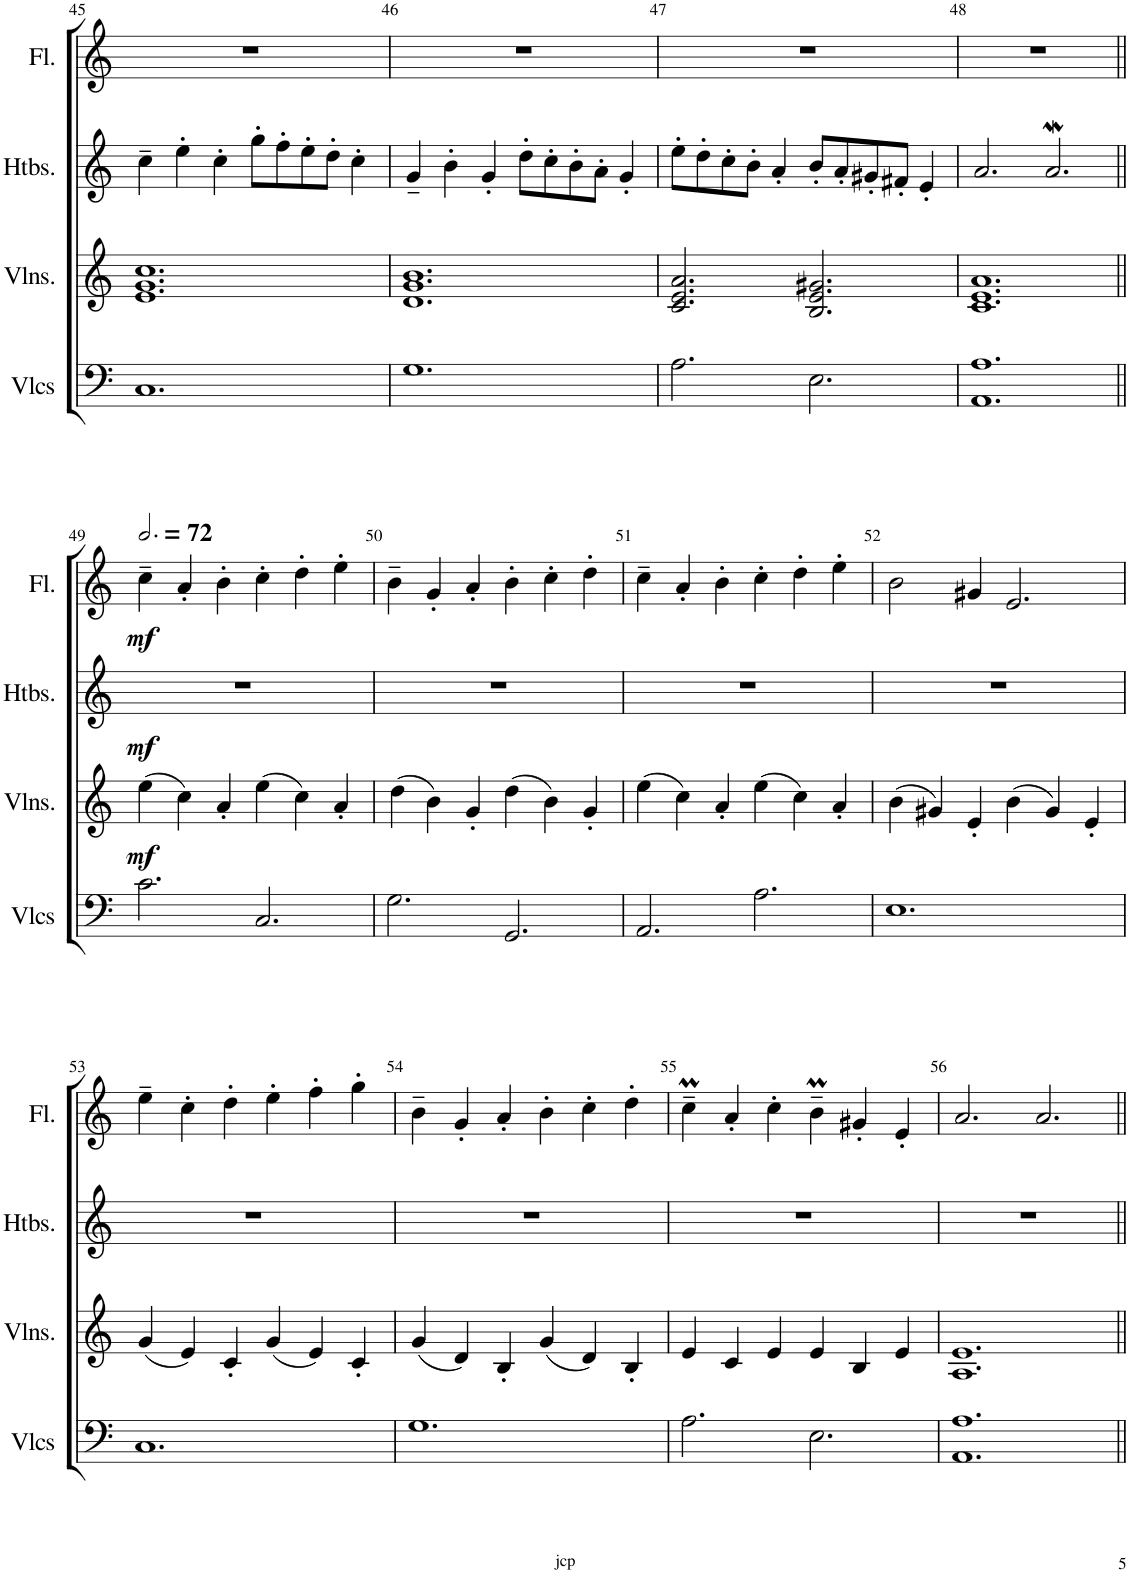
**kern	**kern	**dynam	**kern	**dynam	**kern	**dynam
*part4	*part3	*part3	*part2	*part2	*part1	*part1
*staff4	*staff3	*staff3	*staff2	*staff2	*staff1	*staff1
*I"Violoncelles	*I"Violons	*	*I"Hautbois	*	*I"Flûte	*
*I'Vlcs	*I'Vlns.	*	*I'Htbs.	*	*I'Fl.	*
!!LO:PB:g=z
*clefF4	*clefG2	*	*clefG2	*	*clefG2	*
*k[]	*k[]	*	*k[]	*	*k[]	*
*M6/4	*M6/4	*	*M6/4	*	*M6/4	*
=45	=45	=45	=45	=45	=45	=45
1.C	1.e 1.g 1.cc	.	4cc~\	.	1.r	.
.	.	.	4ee'\	.	.	.
.	.	.	4cc'\	.	.	.
.	.	.	8gg'\L	.	.	.
.	.	.	8ff'\	.	.	.
.	.	.	8ee'\	.	.	.
.	.	.	8dd'\J	.	.	.
.	.	.	4cc'\	.	.	.
=46	=46	=46	=46	=46	=46	=46
1.G	1.d 1.g 1.b	.	4g~/	.	1.r	.
.	.	.	4b'\	.	.	.
.	.	.	4g'/	.	.	.
.	.	.	8dd'\L	.	.	.
.	.	.	8cc'\	.	.	.
.	.	.	8b'\	.	.	.
.	.	.	8a'\J	.	.	.
.	.	.	4g'/	.	.	.
=47	=47	=47	=47	=47	=47	=47
2.A\	2.c/ 2.e/ 2.a/	.	8ee'\L	.	1.r	.
.	.	.	8dd'\	.	.	.
.	.	.	8cc'\	.	.	.
.	.	.	8b'\J	.	.	.
.	.	.	4a'/	.	.	.
2.E\	2.B/ 2.e/ 2.g#X/	.	8b'/L	.	.	.
.	.	.	8a'/	.	.	.
.	.	.	8g#X'/	.	.	.
.	.	.	8f#X'/J	.	.	.
.	.	.	4e'/	.	.	.
=48	=48	=48	=48	=48	=48	=48
1.AA 1.A	1.c 1.e 1.a	.	2.a/	.	1.r	.
.	.	.	2.aW/	.	.	.
!!LO:LB:g=z
=49||	=49||	=49||	=49||	=49||	=49||	=49||
*	*	*	*	*	*MM216	*
!	!	!LO:DY:b	!	!LO:DY:b	!	!LO:DY:b
2.c\	(4ee\	mf	1.r	mf	4cc~\	mf
.	4cc\)	.	.	.	4a'/	.
.	4a'/	.	.	.	4b'\	.
2.C/	(4ee\	.	.	.	4cc'\	.
.	4cc\)	.	.	.	4dd'\	.
.	4a'/	.	.	.	4ee'\	.
=50	=50	=50	=50	=50	=50	=50
2.G\	(4dd\	.	1.r	.	4b~\	.
.	4b\)	.	.	.	4g'/	.
.	4g'/	.	.	.	4a'/	.
2.GG/	(4dd\	.	.	.	4b'\	.
.	4b\)	.	.	.	4cc'\	.
.	4g'/	.	.	.	4dd'\	.
=51	=51	=51	=51	=51	=51	=51
2.AA/	(4ee\	.	1.r	.	4cc~\	.
.	4cc\)	.	.	.	4a'/	.
.	4a'/	.	.	.	4b'\	.
2.A\	(4ee\	.	.	.	4cc'\	.
.	4cc\)	.	.	.	4dd'\	.
.	4a'/	.	.	.	4ee'\	.
=52	=52	=52	=52	=52	=52	=52
1.E	(4b\	.	1.r	.	2b\	.
.	4g#X/)	.	.	.	.	.
.	4e'/	.	.	.	4g#X/	.
.	(4b\	.	.	.	2.e/	.
.	4g#/)	.	.	.	.	.
.	4e'/	.	.	.	.	.
!!LO:LB:g=z
=53	=53	=53	=53	=53	=53	=53
1.C	(4g/	.	1.r	.	4ee~\	.
.	4e/)	.	.	.	4cc'\	.
.	4c'/	.	.	.	4dd'\	.
.	(4g/	.	.	.	4ee'\	.
.	4e/)	.	.	.	4ff'\	.
.	4c'/	.	.	.	4gg'\	.
=54	=54	=54	=54	=54	=54	=54
1.G	(4g/	.	1.r	.	4b~\	.
.	4d/)	.	.	.	4g'/	.
.	4B'/	.	.	.	4a'/	.
.	(4g/	.	.	.	4b'\	.
.	4d/)	.	.	.	4cc'\	.
.	4B'/	.	.	.	4dd'\	.
=55	=55	=55	=55	=55	=55	=55
2.A\	4e/	.	1.r	.	4ccM~\	.
.	4c/	.	.	.	4a'/	.
.	4e/	.	.	.	4cc'\	.
2.E\	4e/	.	.	.	4bm~\	.
.	4B/	.	.	.	4g#X'/	.
.	4e/	.	.	.	4e'/	.
=56	=56	=56	=56	=56	=56	=56
1.AA 1.A	1.A 1.e	.	1.r	.	2.a/	.
.	.	.	.	.	2.a/	.
=||	=||	=||	=||	=||	=||	=||
*-	*-	*-	*-	*-	*-	*-
